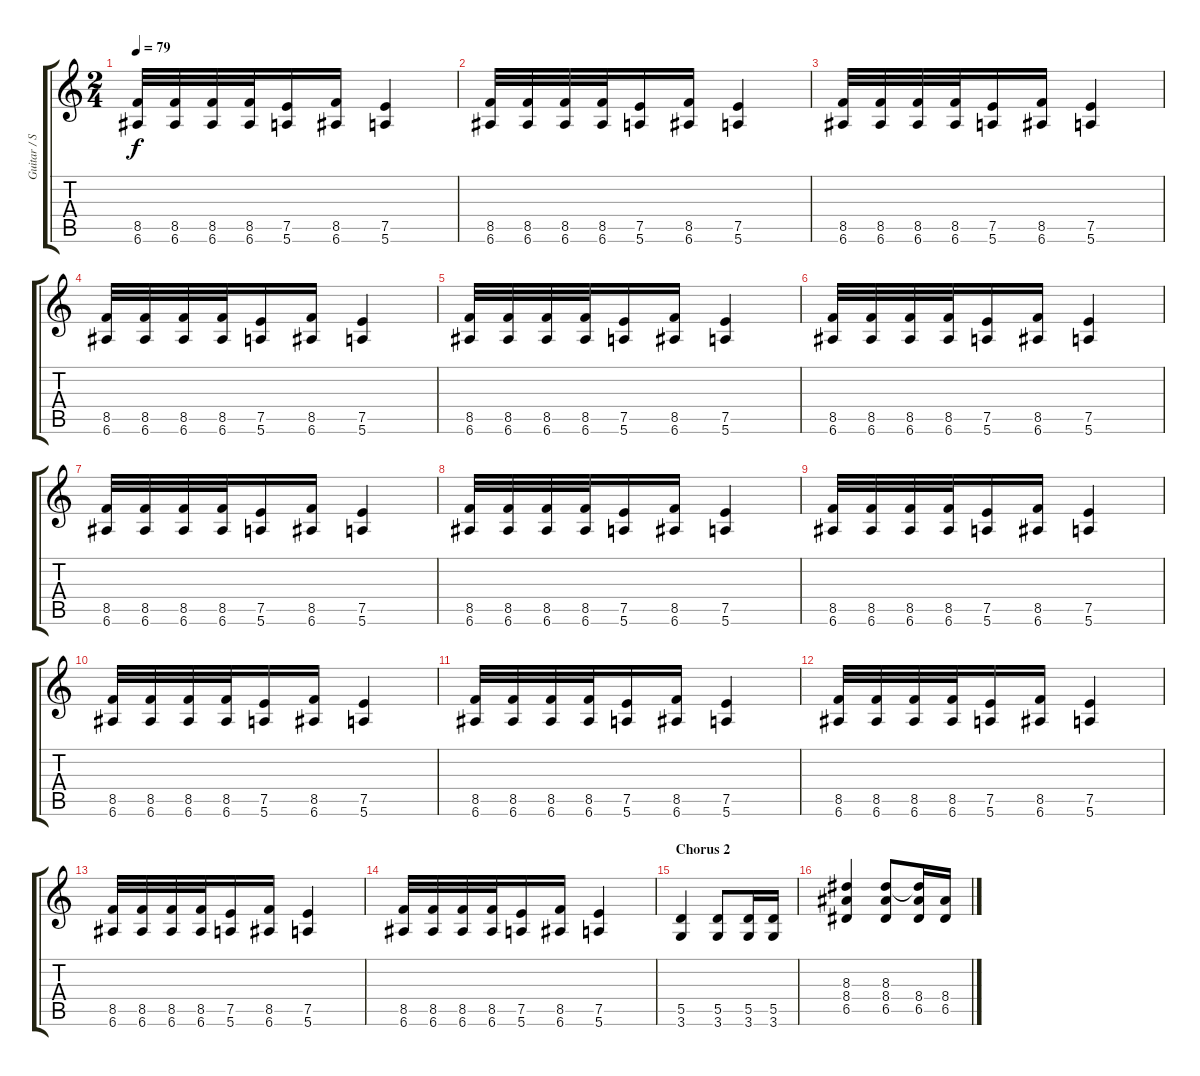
\track ("Guitar / Steph Carpenter" "Guitar / S") {instrument distortionguitar}
\staff {score tabs}
\tuning (E4 B3 G3 D3 A2 E2) {hide}
\ts (2 4)
\tempo 79
\clef g2
\ks c
(8.5 6.6).32{dy f} (8.5 6.6).32 (8.5 6.6).32 (8.5 6.6).32 (7.5 5.6).16 (8.5 6.6).16 (7.5 5.6).4 |
(8.5 6.6).32 (8.5 6.6).32 (8.5 6.6).32 (8.5 6.6).32 (7.5 5.6).16 (8.5 6.6).16 (7.5 5.6).4 |
(8.5 6.6).32 (8.5 6.6).32 (8.5 6.6).32 (8.5 6.6).32 (7.5 5.6).16 (8.5 6.6).16 (7.5 5.6).4 |
(8.5 6.6).32 (8.5 6.6).32 (8.5 6.6).32 (8.5 6.6).32 (7.5 5.6).16 (8.5 6.6).16 (7.5 5.6).4 |
(8.5 6.6).32 (8.5 6.6).32 (8.5 6.6).32 (8.5 6.6).32 (7.5 5.6).16 (8.5 6.6).16 (7.5 5.6).4 |
(8.5 6.6).32 (8.5 6.6).32 (8.5 6.6).32 (8.5 6.6).32 (7.5 5.6).16 (8.5 6.6).16 (7.5 5.6).4 |
(8.5 6.6).32 (8.5 6.6).32 (8.5 6.6).32 (8.5 6.6).32 (7.5 5.6).16 (8.5 6.6).16 (7.5 5.6).4 |
(8.5 6.6).32 (8.5 6.6).32 (8.5 6.6).32 (8.5 6.6).32 (7.5 5.6).16 (8.5 6.6).16 (7.5 5.6).4 |
(8.5 6.6).32 (8.5 6.6).32 (8.5 6.6).32 (8.5 6.6).32 (7.5 5.6).16 (8.5 6.6).16 (7.5 5.6).4 |
(8.5 6.6).32 (8.5 6.6).32 (8.5 6.6).32 (8.5 6.6).32 (7.5 5.6).16 (8.5 6.6).16 (7.5 5.6).4 |
(8.5 6.6).32 (8.5 6.6).32 (8.5 6.6).32 (8.5 6.6).32 (7.5 5.6).16 (8.5 6.6).16 (7.5 5.6).4 |
(8.5 6.6).32 (8.5 6.6).32 (8.5 6.6).32 (8.5 6.6).32 (7.5 5.6).16 (8.5 6.6).16 (7.5 5.6).4 |
(8.5 6.6).32 (8.5 6.6).32 (8.5 6.6).32 (8.5 6.6).32 (7.5 5.6).16 (8.5 6.6).16 (7.5 5.6).4 |
(8.5 6.6).32 (8.5 6.6).32 (8.5 6.6).32 (8.5 6.6).32 (7.5 5.6).16 (8.5 6.6).16 (7.5 5.6).4 |
\section ("" "Chorus 2")
(5.5 3.6).4 (5.5 3.6).8 (5.5 3.6).16 (5.5 3.6).16 |
(8.3 8.4 6.5).4 (8.3 8.4 6.5).8 (8.3{t} 8.4 6.5).16 (8.4 6.5).16
